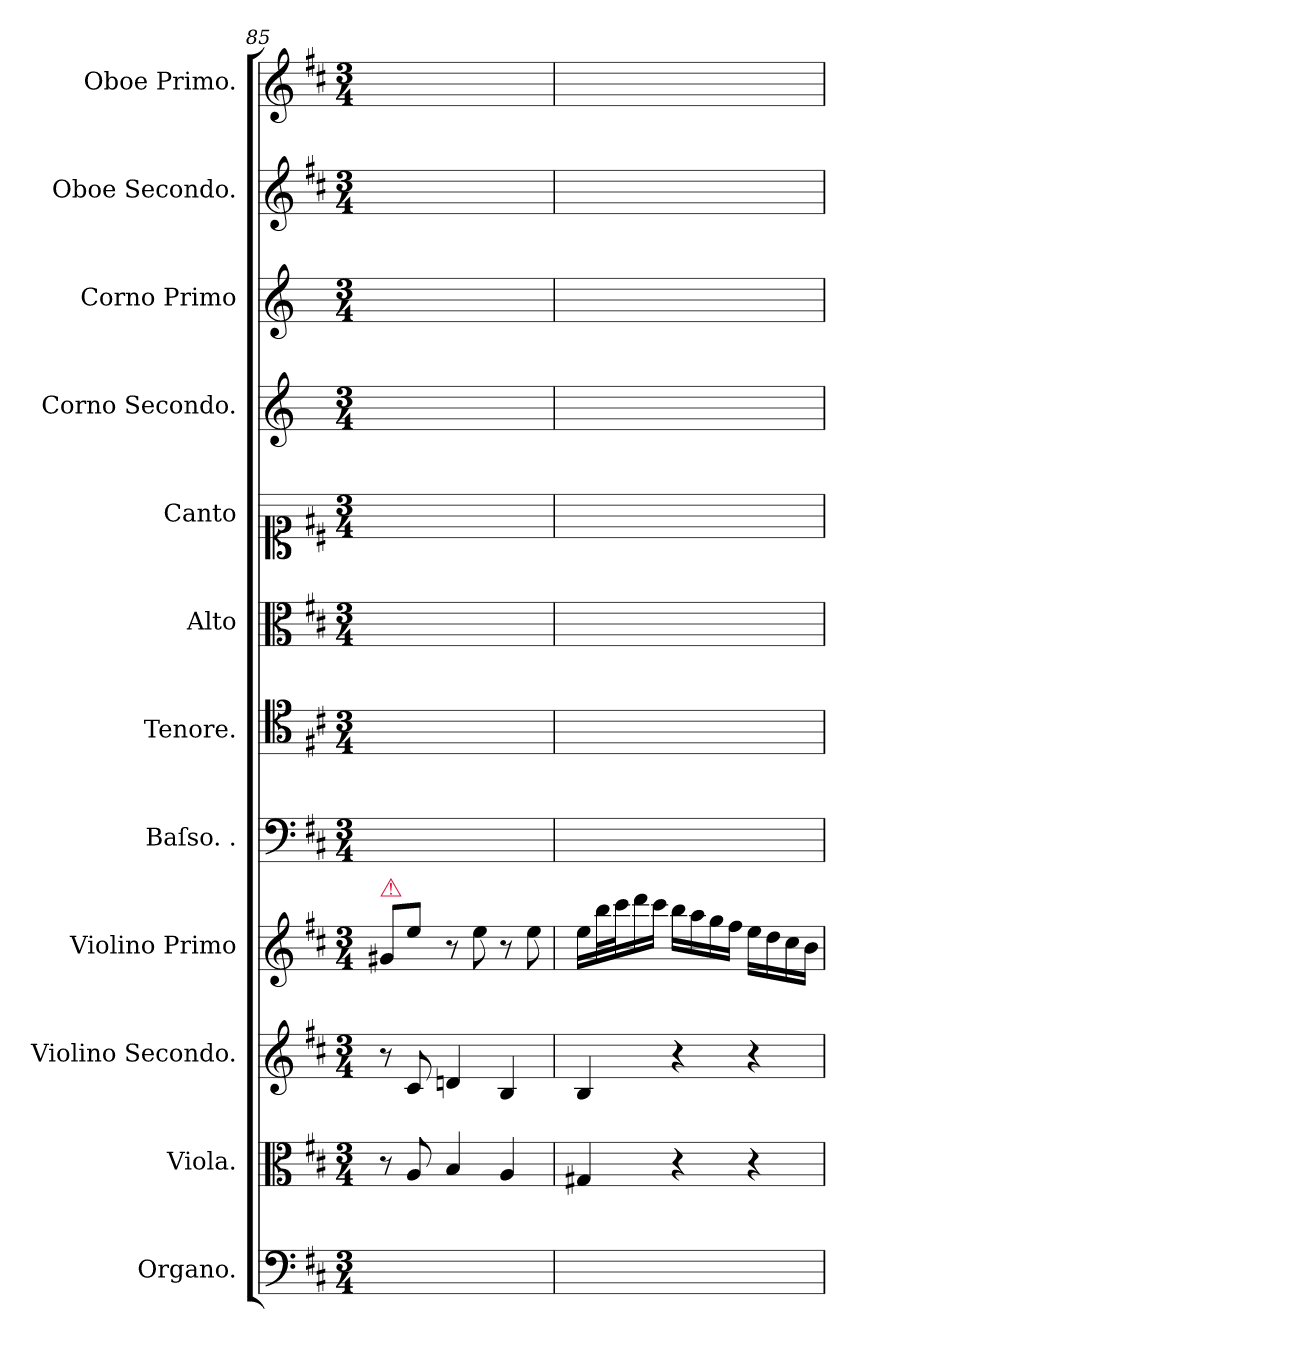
**kern	**kern	**kern	**kern	**kern	**kern	**kern	**kern	**kern	**kern	**kern	**kern
*part12	*part11	*part10	*part9	*part8	*part7	*part6	*part5	*part4	*part3	*part2	*part1
*staff12	*staff11	*staff10	*staff9	*staff8	*staff7	*staff6	*staff5	*staff4	*staff3	*staff2	*staff1
*I"Organo.	*I"Viola.	*I"Violino Secondo.	*I"Violino Primo	*I"Baſso. .	*I"Tenore.	*I"Alto	*I"Canto	*I"Corno Secondo.	*I"Corno Primo	*I"Oboe Secondo.	*I"Oboe Primo.
*I'org	*I'vla	*I'vl 2	*I'vl 1	*I'B	*I'T	*I'A	*	*I'cor 2	*I'cor 1	*I'ob 2	*I'ob 1
*clefF4	*clefC3	*clefG2	*clefG2	*clefF4	*clefC4	*clefC3	*clefC1	*clefG2	*clefG2	*clefG2	*clefG2
*	*	*	*	*	*	*	*	*ITrd6c10	*ITrd6c10	*	*
*k[f#c#]	*k[f#c#]	*k[f#c#]	*k[f#c#]	*k[f#c#]	*k[f#c#]	*k[f#c#]	*k[f#c#]	*k[f#c#]	*k[f#c#]	*k[f#c#]	*k[f#c#]
*M3/4	*M3/4	*M3/4	*M3/4	*M3/4	*M3/4	*M3/4	*M3/4	*M3/4	*M3/4	*M3/4	*M3/4
=85	=85	=85	=85	=85	=85	=85	=85	=85	=85	=85	=85
!	!	!	!LO:TX:a:color=crimson:t=⚠	!	!	!	!	!	!	!	!
2.ryy	8r	8r	8g#X/L	2.ryy	2.ryy	2.ryy	2.ryy	2.ryy	2.ryy	2.ryy	2.ryy
.	8A/	8c#/	8ee\J	.	.	.	.	.	.	.	.
.	4B/	4dn/	8r	.	.	.	.	.	.	.	.
.	.	.	8ee\	.	.	.	.	.	.	.	.
.	4A/	4B/	8r	.	.	.	.	.	.	.	.
.	.	.	8ee\	.	.	.	.	.	.	.	.
=86	=86	=86	=86	=86	=86	=86	=86	=86	=86	=86	=86
2.ryy	4G#X/	4B/	16ee\LL	2.ryy	2.ryy	2.ryy	2.ryy	2.ryy	2.ryy	2.ryy	2.ryy
.	.	.	32bb\L	.	.	.	.	.	.	.	.
.	.	.	32ccc#\J	.	.	.	.	.	.	.	.
.	.	.	16ddd\	.	.	.	.	.	.	.	.
.	.	.	16ccc#\JJ	.	.	.	.	.	.	.	.
.	4r	4r	16bb\LL	.	.	.	.	.	.	.	.
.	.	.	16aa\	.	.	.	.	.	.	.	.
.	.	.	16gg\	.	.	.	.	.	.	.	.
.	.	.	16ff#\JJ	.	.	.	.	.	.	.	.
.	4r	4r	16ee\LL	.	.	.	.	.	.	.	.
.	.	.	16dd\	.	.	.	.	.	.	.	.
.	.	.	16cc#\	.	.	.	.	.	.	.	.
.	.	.	16b\JJ	.	.	.	.	.	.	.	.
=	=	=	=	=	=	=	=	=	=	=	=
*-	*-	*-	*-	*-	*-	*-	*-	*-	*-	*-	*-
